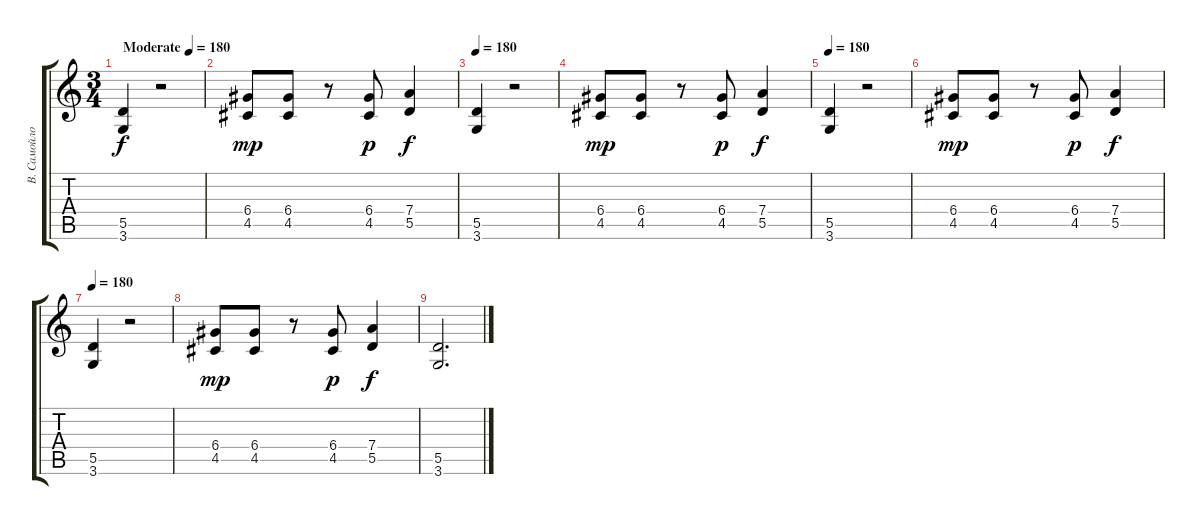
\track ("В. Самойлов" "В. Самойло") {instrument electricguitarclean}
\staff {score tabs}
\tuning (E4 B3 G3 D3 A2 E2) {hide}
\ts (3 4)
\tempo (180 "Moderate")
\clef g2
\ks c
(5.5 3.6).4{dy f instrument electricguitarclean} r.2 |
(6.4 4.5).8{dy mp} (6.4 4.5).8 r.8 (6.4 4.5).8{dy p} (7.4 5.5).4{dy f} |
\tempo 180
(5.5 3.6).4 r.2 |
(6.4 4.5).8{dy mp} (6.4 4.5).8 r.8 (6.4 4.5).8{dy p} (7.4 5.5).4{dy f} |
\tempo 180
(5.5 3.6).4 r.2 |
(6.4 4.5).8{dy mp} (6.4 4.5).8 r.8 (6.4 4.5).8{dy p} (7.4 5.5).4{dy f} |
\tempo 180
(5.5 3.6).4 r.2 |
(6.4 4.5).8{dy mp} (6.4 4.5).8 r.8 (6.4 4.5).8{dy p} (7.4 5.5).4{dy f} |
(5.5 3.6).2{d}
